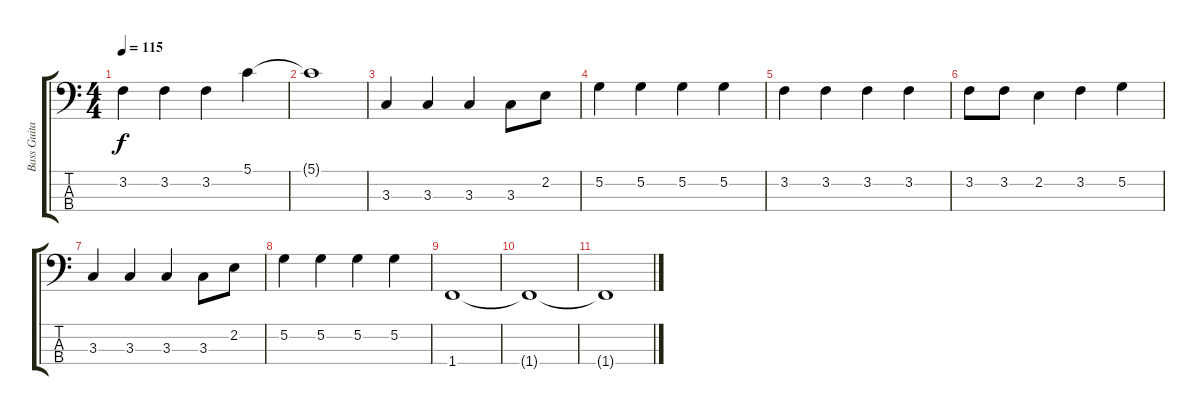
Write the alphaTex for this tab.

\track ("Bass Guitar" "Bass Guita") {instrument electricbassfinger}
\staff {score tabs}
\tuning (G2 D2 A1 E1) {hide}
\ts (4 4)
\tempo 115
\clef f4
\ks c
3.2.4{dy f} 3.2.4 3.2.4 5.1.4 |
5.1{t}.1 |
3.3.4 3.3.4 3.3.4 3.3.8 2.2.8 |
5.2.4 5.2.4 5.2.4 5.2.4 |
3.2.4 3.2.4 3.2.4 3.2.4 |
3.2.8 3.2.8 2.2.4 3.2.4 5.2.4 |
3.3.4 3.3.4 3.3.4 3.3.8 2.2.8 |
5.2.4 5.2.4 5.2.4 5.2.4 |
1.4.1 |
1.4{t}.1 |
1.4{t}.1
